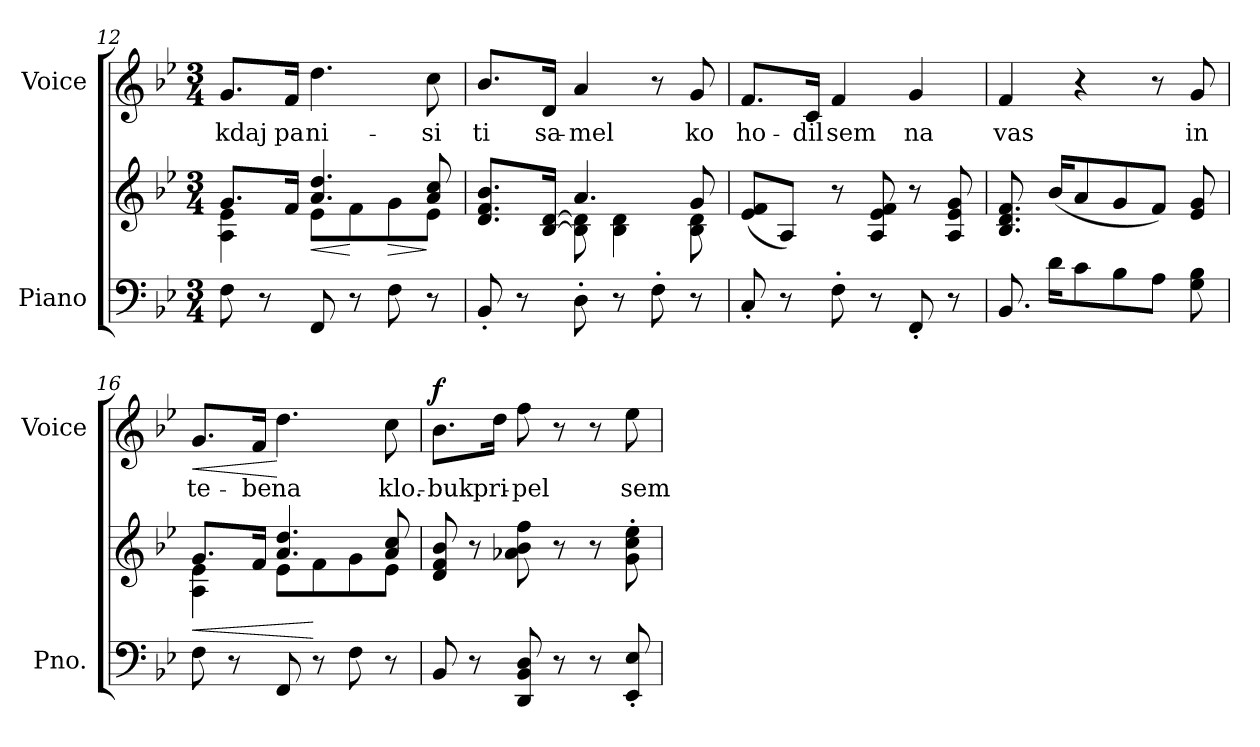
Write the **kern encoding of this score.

**kern	**kern	**dynam	**kern	**text	**dynam
*part2	*part2	*part2	*part1	*part1	*part1
*staff3	*staff2	*staff2/3	*staff1	*staff1	*staff1
*I"Piano	*	*	*I"Voice	*	*
*I'Pno.	*	*	*I'Voice	*	*
*clefF4	*clefG2	*	*clefG2	*	*
*k[b-e-]	*k[b-e-]	*	*k[b-e-]	*	*
*B-:	*B-:	*	*B-:	*	*
*M3/4	*M3/4	*	*M3/4	*	*
=12	=12	=12	=12	=12	=12
*	*^	*	*	*	*
!	!	!	!	!	!LO:LY:b:color=#000000	!
8Fi\	8.gi/L	4Ai\ 4e-i	.	8.gi/L	-kdaj	.
8r	.	.	.	.	.	.
!	!	!	!	!	!LO:LY:b:color=#000000	!
.	16fi/Jk	.	.	16fi/Jk	pa	.
!	!	!	!LO:HP:b	!	!	!
!	!	!	!	!	!LO:LY:b:color=#000000	!
8FFi/	4.ai/ 4.ddi	8e-i\L	<	4.ddi\	ni-	.
8r	.	8fi\	[	.	.	.
!	!	!	!LO:HP:b	!	!	!
8Fi\	.	8gi\	>	.	.	.
!	!	!	!	!	!LO:LY:b:color=#000000	!
8r	8ai/ 8cci	8e-i\J	]	8cci\	-si	.
=13	=13	=13	=13	=13	=13	=13
!	!	!	!	!	!LO:LY:b:color=#000000	!
8BB-'i/	8.di/ 8.fi 8.b-iL	4ryy	.	8.b-i/L	ti	.
8r	.	.	.	.	.	.
!	!	!	!	!	!LO:LY:b:color=#000000	!
.	[16B-i/ [16diJk	.	.	16di/Jk	sa-	.
!	!	!	!	!	!LO:LY:b:color=#000000	!
8D'i\	8B-i\] 8di]	4.ai/	.	4ai/	-mel	.
8r	4B-i\ 4di	.	.	.	.	.
8F'i\	.	.	.	8r	.	.
!	!	!	!	!	!LO:LY:b:color=#000000	!
8r	8B-i\ 8di	8gi/	.	8gi/	ko	.
*	*v	*v	*	*	*	*
=14	=14	=14	=14	=14	=14
*	*^	*	*	*	*
!	!	!	!	!	!LO:LY:b:color=#000000	!
*	*v	*v	*	*	*	*
8C'i/	(8e-i/ 8fiL	.	8.fi/L	ho-	.
8r	8Ai/J)	.	.	.	.
!	!	!	!	!LO:LY:b:color=#000000	!
.	.	.	16ci/Jk	-dil	.
!	!	!	!	!LO:LY:b:color=#000000	!
8F'i\	8r	.	4fi/	sem	.
8r	8Ai/ 8e-i 8fi	.	.	.	.
!	!	!	!	!LO:LY:b:color=#000000	!
8FF'i/	8r	.	4gi/	na	.
8r	8Ai/ 8e-i 8gi	.	.	.	.
!!LO:LB:g=z
=15	=15	=15	=15	=15	=15
!	!	!	!	!LO:LY:b:color=#000000	!
8.BB-i/	8.B-i/ 8.di 8.fi	.	4fi/	vas	.
16di\KL	(16b-i/KL	.	.	.	.
8ci\	8ai/	.	4r	.	.
8B-i\	8gi/	.	.	.	.
8Ai\J	8fi/J)	.	8r	.	.
!	!	!	!	!LO:LY:b:color=#000000	!
8Gi\ 8B-i	8e-i/ 8gi	.	8gi/	in	.
=16	=16	=16	=16	=16	=16
*	*^	*	*	*	*
!	!	!	!LO:HP:b	!	!	!
!	!	!	!	!	!LO:LY:b:color=#000000	!LO:HP:b
8Fi\	8.gi/L	4Ai\ 4e-i	<	8.gi/L	te-	<
8r	.	.	.	.	.	.
!	!	!	!	!	!LO:LY:b:color=#000000	!
.	16fi/Jk	.	.	16fi/Jk	-be	.
!	!	!	!	!	!LO:LY:b:color=#000000	!
8FFi/	4.ai/ 4.ddi	8e-i\L	.	4.ddi\	na	[
8r	.	8fi\	[	.	.	.
8Fi\	.	8gi\	.	.	.	.
!	!	!	!	!	!LO:LY:b:color=#000000	!
8r	8ai/ 8cci	8e-i\J	.	8cci\	klo.-	.
*	*v	*v	*	*	*	*
=17	=17	=17	=17	=17	=17
*	*^	*	*	*	*
!	!	!	!	!	!LO:LY:b:color=#000000	!
*	*v	*v	*	*	*	*
8BB-i/	8di/ 8fi 8b-i	.	8.b-i\L	-buk	f
8r	8r	.	.	.	.
!	!	!	!	!LO:LY:b:color=#000000	!
.	.	.	16ddi\Jk	pri-	.
!	!	!	!	!LO:LY:b:color=#000000	!
8DDi/ 8BB-i 8Di	8a-Xi\ 8b-i 8ffi	.	8ffi\	-pel	.
8r	8r	.	8r	.	.
8r	8r	.	8r	.	.
!	!	!	!	!LO:LY:b:color=#000000	!
8EE-i/' 8E-i'	8gi\' 8cci' 8ee-i'	.	8ee-i\	sem	.
=	=	=	=	=	=
*-	*-	*-	*-	*-	*-
